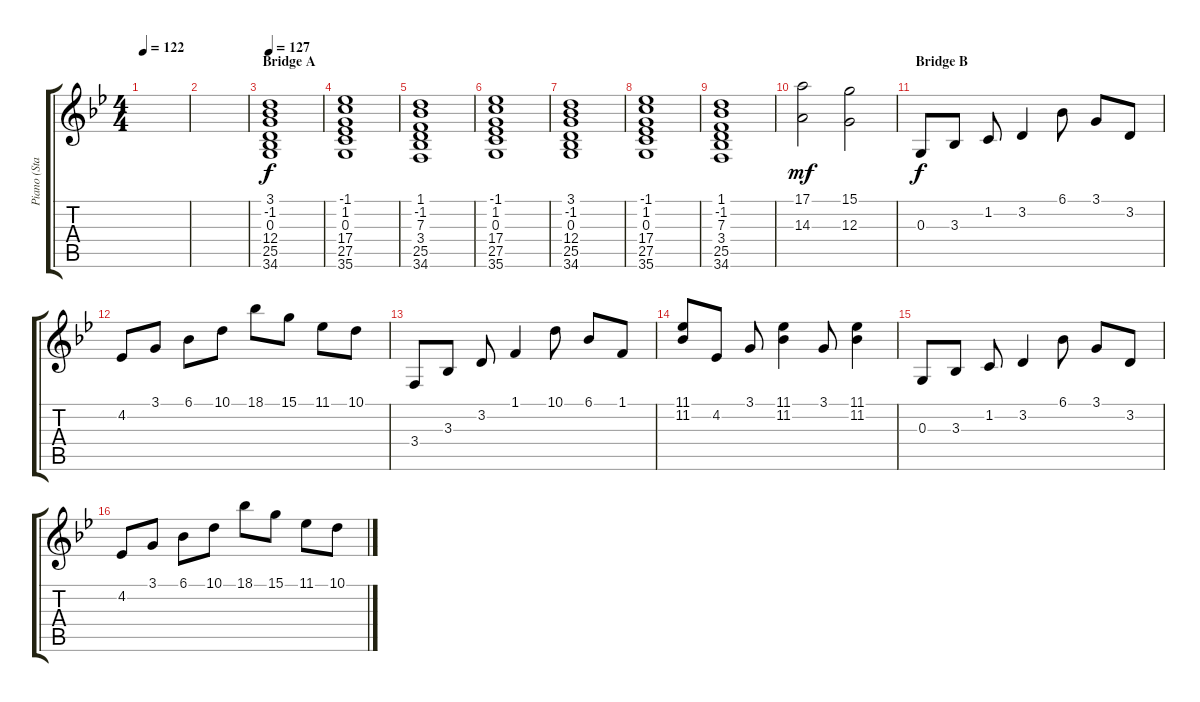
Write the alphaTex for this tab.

\track ("Piano (Staff 1)" "Piano (Sta") {instrument acousticgrandpiano}
\staff {score tabs}
\tuning (E4 B3 G3 D3 A2 E2) {hide}
\ts (4 4)
\tempo 122
\clef g2
\ks gminor
|
|
\section ("" "Bridge A")
\tempo 127
(3.1 -1.2 0.3 12.4 25.5 34.6).1 |
(-1.1 1.2 0.3 17.4 27.5 35.6).1 |
(1.1 -1.2 7.3 3.4 25.5 34.6).1 |
(-1.1 1.2 0.3 17.4 27.5 35.6).1 |
(3.1 -1.2 0.3 12.4 25.5 34.6).1 |
(-1.1 1.2 0.3 17.4 27.5 35.6).1 |
(1.1 -1.2 7.3 3.4 25.5 34.6).1 |
(17.1 14.3).2{dy mf} (15.1 12.3).2 |
\section ("" "Bridge B")
0.3.8{dy f} 3.3.8 1.2.8 3.2.4 6.1.8 3.1.8 3.2.8 |
4.2.8 3.1.8 6.1.8 10.1.8 18.1.8 15.1.8 11.1.8 10.1.8 |
3.4.8 3.3.8 3.2.8 1.1.4 10.1.8 6.1.8 1.1.8 |
(11.1 11.2).8 4.2.8 3.1.8 (11.1 11.2).4 3.1.8 (11.1 11.2).4 |
0.3.8 3.3.8 1.2.8 3.2.4 6.1.8 3.1.8 3.2.8 |
4.2.8 3.1.8 6.1.8 10.1.8 18.1.8 15.1.8 11.1.8 10.1.8
